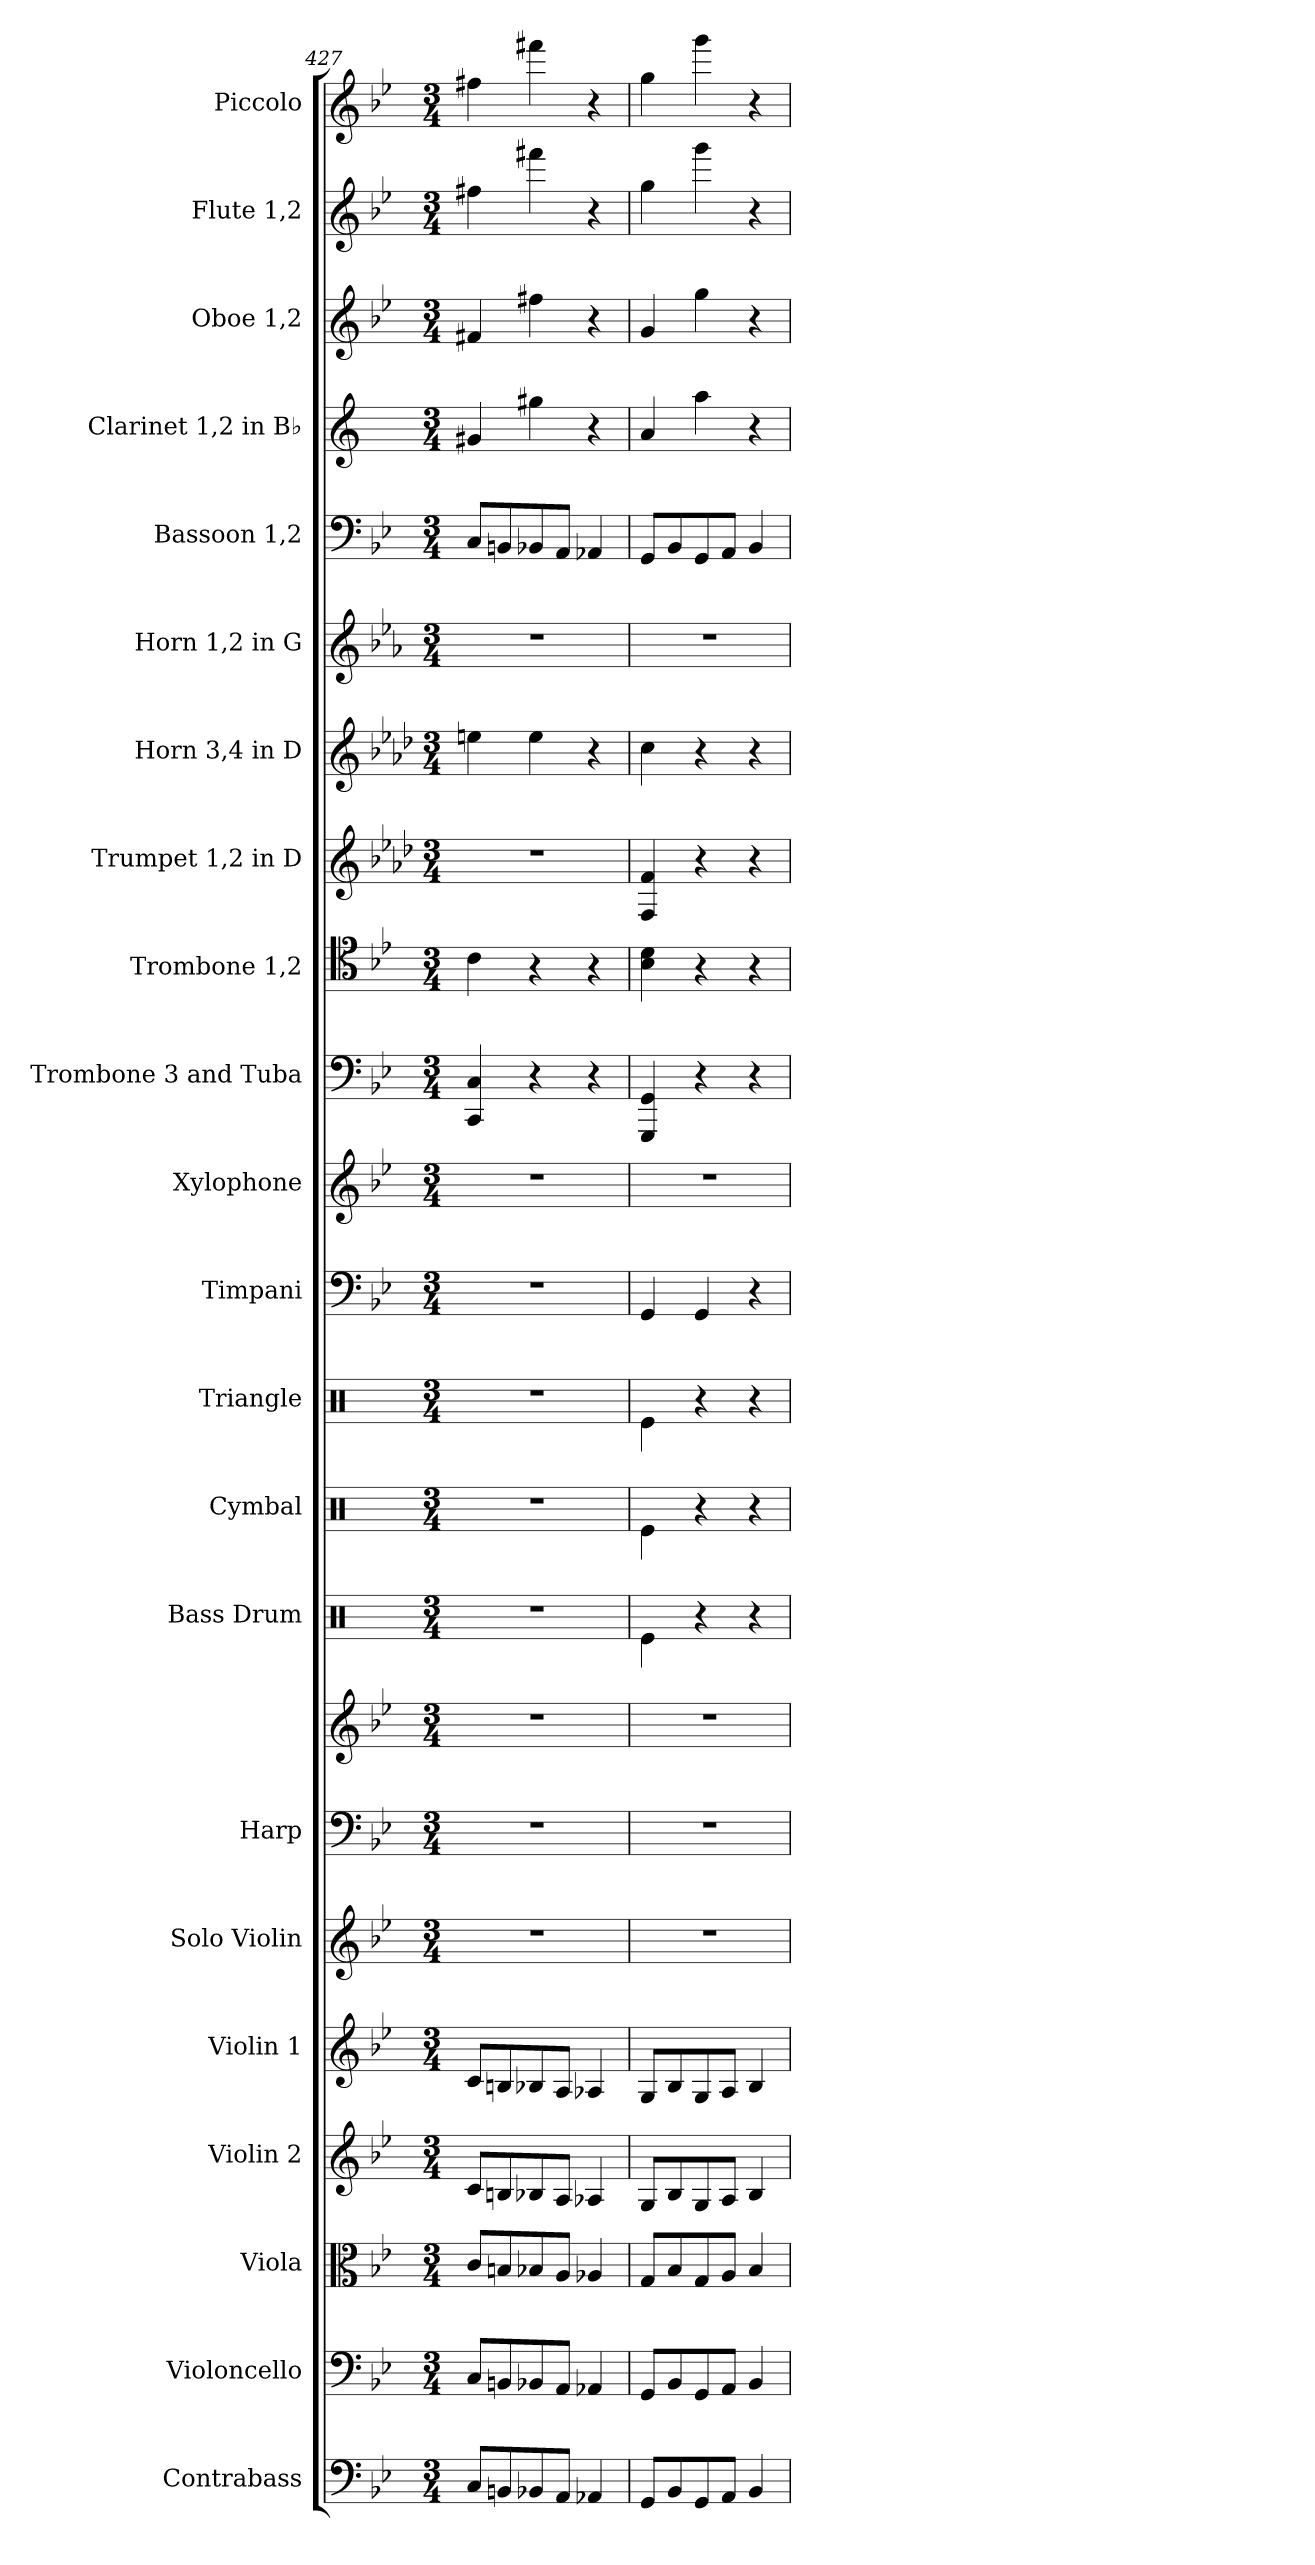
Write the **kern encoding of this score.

**kern	**kern	**kern	**kern	**kern	**kern	**kern	**kern	**kern	**kern	**kern	**kern	**kern	**kern	**kern	**kern	**kern	**kern	**kern	**kern	**kern	**kern	**kern
*part22	*part21	*part20	*part19	*part18	*part17	*part16	*part16	*part15	*part14	*part13	*part12	*part11	*part10	*part9	*part8	*part7	*part6	*part5	*part4	*part3	*part2	*part1
*staff23	*staff22	*staff21	*staff20	*staff19	*staff18	*staff17	*staff16	*staff15	*staff14	*staff13	*staff12	*staff11	*staff10	*staff9	*staff8	*staff7	*staff6	*staff5	*staff4	*staff3	*staff2	*staff1
*I"Contrabass	*I"Violoncello	*I"Viola	*I"Violin 2	*I"Violin 1	*I"Solo Violin	*I"Harp	*	*I"Bass Drum	*I"Cymbal	*I"Triangle	*I"Timpani	*I"Xylophone	*I"Trombone 3 and Tuba	*I"Trombone 1,2	*I"Trumpet 1,2 in D	*I"Horn 3,4 in D	*I"Horn 1,2 in G	*I"Bassoon 1,2	*I"Clarinet 1,2 in B♭	*I"Oboe 1,2	*I"Flute 1,2	*I"Piccolo
*I'Cb.	*I'Vc.	*I'Vla.	*I'Vln. 2	*I'Vln. 1	*I'Solo Vln.	*I'Hrp.	*	*I'B.D	*I'Cym.	*I'Trgl.	*I'Timp.	*I'Xyl.	*I'Tbn. 3 and Tba.	*I'Tbn. 1,2	*I'Tpt. 1,2 in D	*I'Hn. 3,4 in D	*I'Hn. 1,2 in G	*I'Bsn. 1,2	*I'Cl. 1,2 in B♭	*I'Ob. 1,2	*I'Fl. 1,2	*I'Picc.
*clefF4	*clefF4	*clefC3	*clefG2	*clefG2	*clefG2	*clefF4	*clefG2	*clefX	*clefX	*clefX	*clefF4	*clefG2	*clefF4	*clefC4	*clefG2	*clefG2	*clefG2	*clefF4	*clefG2	*clefG2	*clefG2	*clefG2
*ITrd7c12	*	*	*	*	*	*	*	*	*	*	*	*ITrd-7c-12	*	*	*ITrd-1c-2	*ITrd6c10	*ITrd5c9	*	*ITrd1c2	*	*	*ITrd-7c-12
*k[b-e-]	*k[b-e-]	*k[b-e-]	*k[b-e-]	*k[b-e-]	*k[b-e-]	*k[b-e-]	*k[b-e-]	*k[]	*k[]	*k[]	*k[b-e-]	*k[b-e-]	*k[b-e-]	*k[b-e-]	*k[b-e-]	*k[b-e-]	*k[b-e-a-d-g-c-]	*k[b-e-]	*k[b-e-]	*k[b-e-]	*k[b-e-]	*k[b-e-]
*M3/4	*M3/4	*M3/4	*M3/4	*M3/4	*M3/4	*M3/4	*M3/4	*M3/4	*M3/4	*M3/4	*M3/4	*M3/4	*M3/4	*M3/4	*M3/4	*M3/4	*M3/4	*M3/4	*M3/4	*M3/4	*M3/4	*M3/4
=427	=427	=427	=427	=427	=427	=427	=427	=427	=427	=427	=427	=427	=427	=427	=427	=427	=427	=427	=427	=427	=427	=427
8CC/L	8C/L	8c/L	8c/L	8c/L	2.r	2.r	2.r	2.r	2.r	2.r	2.r	2.r	4CC/ 4C/	4c\	2.r	4f#X\	2.r	8C/L	4f#X/	4f#X/	4ff#X\	4fff#X\
8BBBn/	8BBn/	8Bn/	8Bn/	8Bn/	.	.	.	.	.	.	.	.	.	.	.	.	.	8BBn/	.	.	.	.
8BBB-X/	8BB-X/	8B-X/	8B-X/	8B-X/	.	.	.	.	.	.	.	.	4r	4r	.	4f#\	.	8BB-X/	4ff#X\	4ff#X\	4fff#X\	4ffff#X\
8AAA/J	8AA/J	8A/J	8A/J	8A/J	.	.	.	.	.	.	.	.	.	.	.	.	.	8AA/J	.	.	.	.
4AAA-X/	4AA-X/	4A-X/	4A-X/	4A-X/	.	.	.	.	.	.	.	.	4r	4r	.	4r	.	4AA-X/	4r	4r	4r	4r
=428	=428	=428	=428	=428	=428	=428	=428	=428	=428	=428	=428	=428	=428	=428	=428	=428	=428	=428	=428	=428	=428	=428
8GGG/L	8GG/L	8G/L	8G/L	8G/L	2.r	2.r	2.r	4Re\	4Re\	4Re\	4GG/	2.r	4GGG/ 4GG/	4B-\ 4d\	4G/ 4g/	4d\	2.r	8GG/L	4g/	4g/	4gg\	4ggg\
8BBB-/	8BB-/	8B-/	8B-/	8B-/	.	.	.	.	.	.	.	.	.	.	.	.	.	8BB-/	.	.	.	.
8GGG/	8GG/	8G/	8G/	8G/	.	.	.	4r	4r	4r	4GG/	.	4r	4r	4r	4r	.	8GG/	4gg\	4gg\	4ggg\	4gggg\
8AAA/J	8AA/J	8A/J	8A/J	8A/J	.	.	.	.	.	.	.	.	.	.	.	.	.	8AA/J	.	.	.	.
4BBB-/	4BB-/	4B-/	4B-/	4B-/	.	.	.	4r	4r	4r	4r	.	4r	4r	4r	4r	.	4BB-/	4r	4r	4r	4r
=	=	=	=	=	=	=	=	=	=	=	=	=	=	=	=	=	=	=	=	=	=	=
*-	*-	*-	*-	*-	*-	*-	*-	*-	*-	*-	*-	*-	*-	*-	*-	*-	*-	*-	*-	*-	*-	*-
